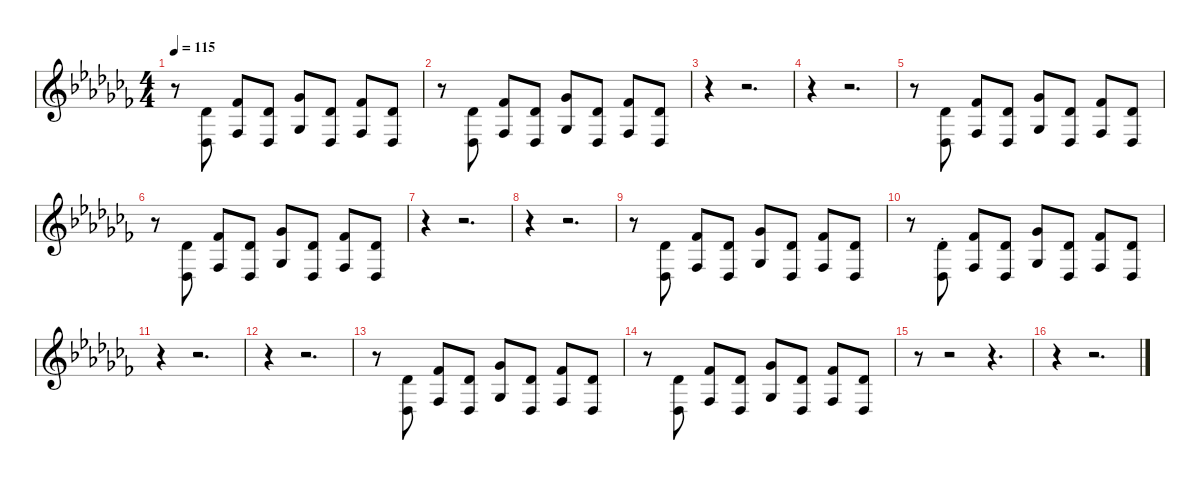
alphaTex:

\defaultSystemsLayout 4
\hideDynamics
\bracketExtendMode nobrackets
\singleTrackTrackNamePolicy hidden
\multiTrackTrackNamePolicy hidden
\firstSystemTrackNameMode fullname
\firstSystemTrackNameOrientation horizontal
\otherSystemsTrackNameOrientation horizontal
\track ("Brass" "tpt.") {instrument brasssection}
\staff {score}
\tuning (E4 B3 G3 D3 A2 E2)
\displaytranspose 3
\ts (4 4)
\tempo 115
\clef g2
\ks cb
r.8{dy f beam Down} (8.4{acc b} 6.6{acc b}).8{dy mf beam Up} (6.3{acc b} 4.5{acc b}).8{beam Up} (8.4{acc b} 6.6{acc b}).8{beam Up} (8.3{acc b} 6.5{acc b}).8{beam Up} (8.4{acc b} 6.6{acc b}).8{beam Up} (6.3{acc b} 4.5{acc b}).8{beam Up} (8.4{acc b} 6.6{acc b}).8{beam Up} |
r.8{beam Down} (8.4{acc b} 6.6{acc b}).8{dy f beam Up} (6.3{acc b} 4.5{acc b}).8{beam Up} (8.4{acc b} 6.6{acc b}).8{beam Up} (8.3{acc b} 6.5{acc b}).8{beam Up} (8.4{acc b} 6.6{acc b}).8{dy mf beam Up} (6.3{acc b} 4.5{acc b}).8{dy f beam Up} (8.4{acc b} 6.6{acc b}).8{beam Up} |
r.4{beam Down} r.2{d beam Down} |
r.4{beam Down} r.2{d beam Down} |
r.8{beam Down} (8.4{acc b} 6.6{acc b}).8{dy mf beam Up} (6.3{acc b} 4.5{acc b}).8{beam Up} (8.4{acc b} 6.6{acc b}).8{beam Up} (8.3{acc b} 6.5{acc b}).8{beam Up} (8.4{acc b} 6.6{acc b}).8{beam Up} (6.3{acc b} 4.5{acc b}).8{beam Up} (8.4{acc b} 6.6{acc b}).8{beam Up} |
r.8{beam Down} (8.4{acc b} 6.6{acc b}).8{dy f beam Up} (6.3{acc b} 4.5{acc b}).8{beam Up} (8.4{acc b} 6.6{acc b}).8{beam Up} (8.3{acc b} 6.5{acc b}).8{beam Up} (8.4{acc b} 6.6{acc b}).8{dy mf beam Up} (6.3{acc b} 4.5{acc b}).8{dy f beam Up} (8.4{acc b} 6.6{acc b}).8{beam Up} |
r.4{beam Down} r.2{d beam Down} |
r.4{beam Down} r.2{d beam Down} |
r.8{beam Down} (8.4{acc b} 6.6{acc b}).8{dy mf beam Up} (6.3{acc b} 4.5{acc b}).8{beam Up} (8.4{acc b} 6.6{acc b}).8{beam Up} (8.3{acc b} 6.5{acc b}).8{beam Up} (8.4{acc b} 6.6{acc b}).8{beam Up} (6.3{acc b} 4.5{acc b}).8{beam Up} (8.4{acc b} 6.6{acc b}).8{beam Up} |
r.8{beam Down} (8.4{st acc b} 6.6{st acc b}).8{dy f beam Up} (6.3{acc b} 4.5{acc b}).8{beam Up} (8.4{acc b} 6.6{acc b}).8{beam Up} (8.3{acc b} 6.5{acc b}).8{beam Up} (8.4{acc b} 6.6{acc b}).8{dy mf beam Up} (6.3{acc b} 4.5{acc b}).8{dy f beam Up} (8.4{acc b} 6.6{acc b}).8{beam Up} |
r.4{beam Down} r.2{d beam Down} |
r.4{beam Down} r.2{d beam Down} |
r.8{beam Down} (8.4{acc b} 6.6{acc b}).8{dy mf beam Up} (6.3{acc b} 4.5{acc b}).8{beam Up} (8.4{acc b} 6.6{acc b}).8{beam Up} (8.3{acc b} 6.5{acc b}).8{beam Up} (8.4{acc b} 6.6{acc b}).8{beam Up} (6.3{acc b} 4.5{acc b}).8{beam Up} (8.4{acc b} 6.6{acc b}).8{beam Up} |
r.8{beam Down} (8.4{acc b} 6.6{acc b}).8{dy f beam Up} (6.3{acc b} 4.5{acc b}).8{beam Up} (8.4{acc b} 6.6{acc b}).8{beam Up} (8.3{acc b} 6.5{acc b}).8{beam Up} (8.4{acc b} 6.6{acc b}).8{dy mf beam Up} (6.3{acc b} 4.5{acc b}).8{dy f beam Up} (8.4{acc b} 6.6{acc b}).8{beam Up} |
r.8{beam Down} r.2{beam Down} r.4{d beam Down} |
r.4{beam Down} r.2{d beam Down}
